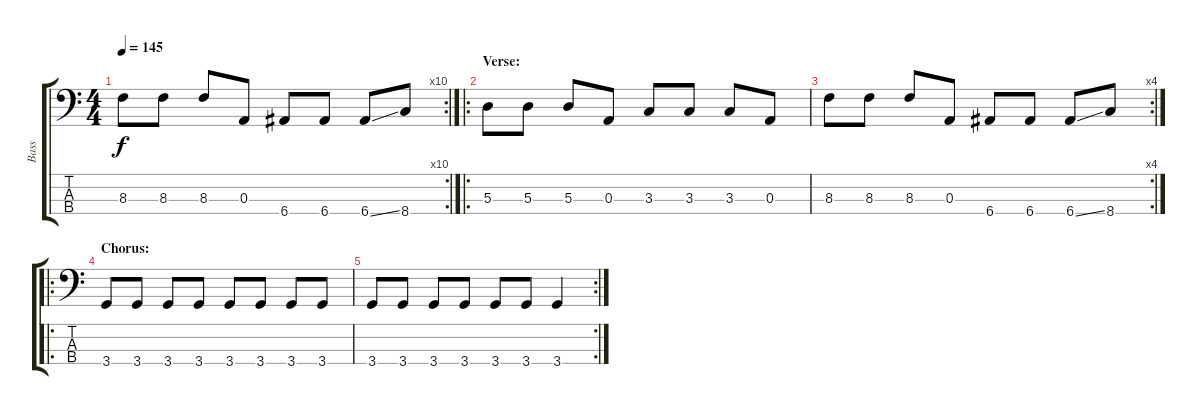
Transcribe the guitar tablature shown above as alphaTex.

\track ("Bass" "Bass") {instrument electricbasspick}
\staff {score tabs}
\tuning (G2 D2 A1 E1) {hide}
\rc 10
\ts (4 4)
\tempo 145
\clef f4
\ks c
8.3.8{dy f} 8.3.8 8.3.8 0.3.8 6.4.8 6.4.8 6.4{ss}.8 8.4.8 |
\ro
\section ("" "Verse:")
5.3.8 5.3.8 5.3.8 0.3.8 3.3.8 3.3.8 3.3.8 0.3.8 |
\rc 4
8.3.8 8.3.8 8.3.8 0.3.8 6.4.8 6.4.8 6.4{ss}.8 8.4.8 |
\ro
\section ("" "Chorus:")
3.4.8 3.4.8 3.4.8 3.4.8 3.4.8 3.4.8 3.4.8 3.4.8 |
\rc 2
3.4.8 3.4.8 3.4.8 3.4.8 3.4.8 3.4.8 3.4.4
